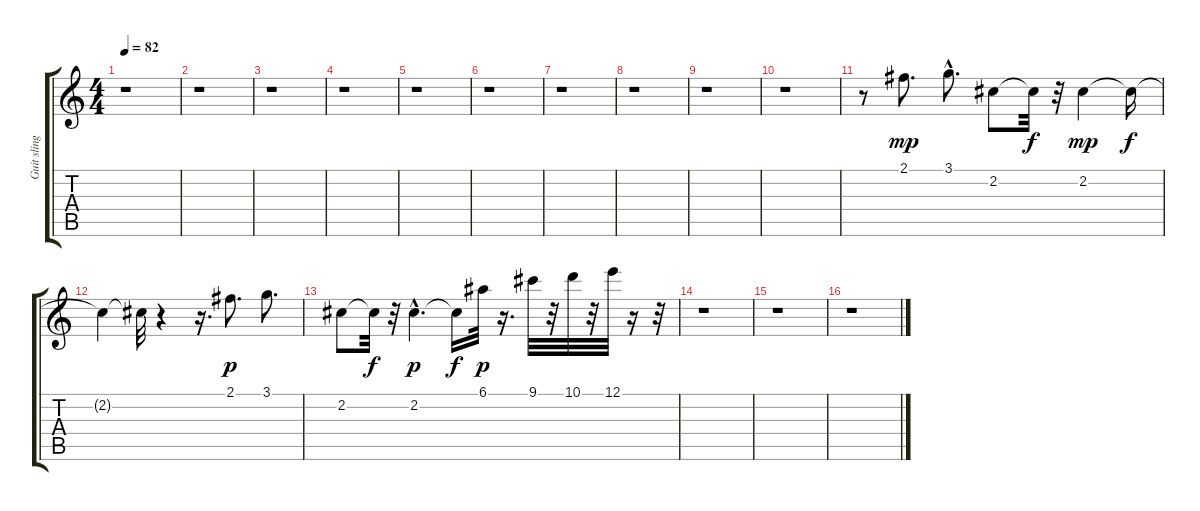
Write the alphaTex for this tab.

\track ("Guit sling" "Guit sling") {instrument distortionguitar}
\staff {score tabs}
\tuning (E4 B3 G3 D3 A2 E2) {hide}
\ts (4 4)
\tempo 82
\clef g2
\ks c
r.1{dy ppp} |
r.1 |
r.1 |
r.1 |
r.1 |
r.1 |
r.1 |
r.1 |
r.1 |
r.1 |
r.8 2.1.8{d dy mp} 3.1{hac}.8{d} 2.2.8 2.2{t}.32{dy f} r.32 2.2.4{dy mp} 2.2{t}.16{dy f} |
2.2{t}.4 2.2{t}.32 r.4 r.16{d} 2.1.8{d dy p} 3.1.8{d} |
2.2.8 2.2{t}.32{dy f} r.32 2.2{hac}.4{d dy p} 2.2{t}.16{dy f} 6.1.32{dy p} r.16{d} 9.1.32 r.32 10.1.32 r.32 12.1.32 r.16 r.32 |
r.1 |
r.1 |
r.1
